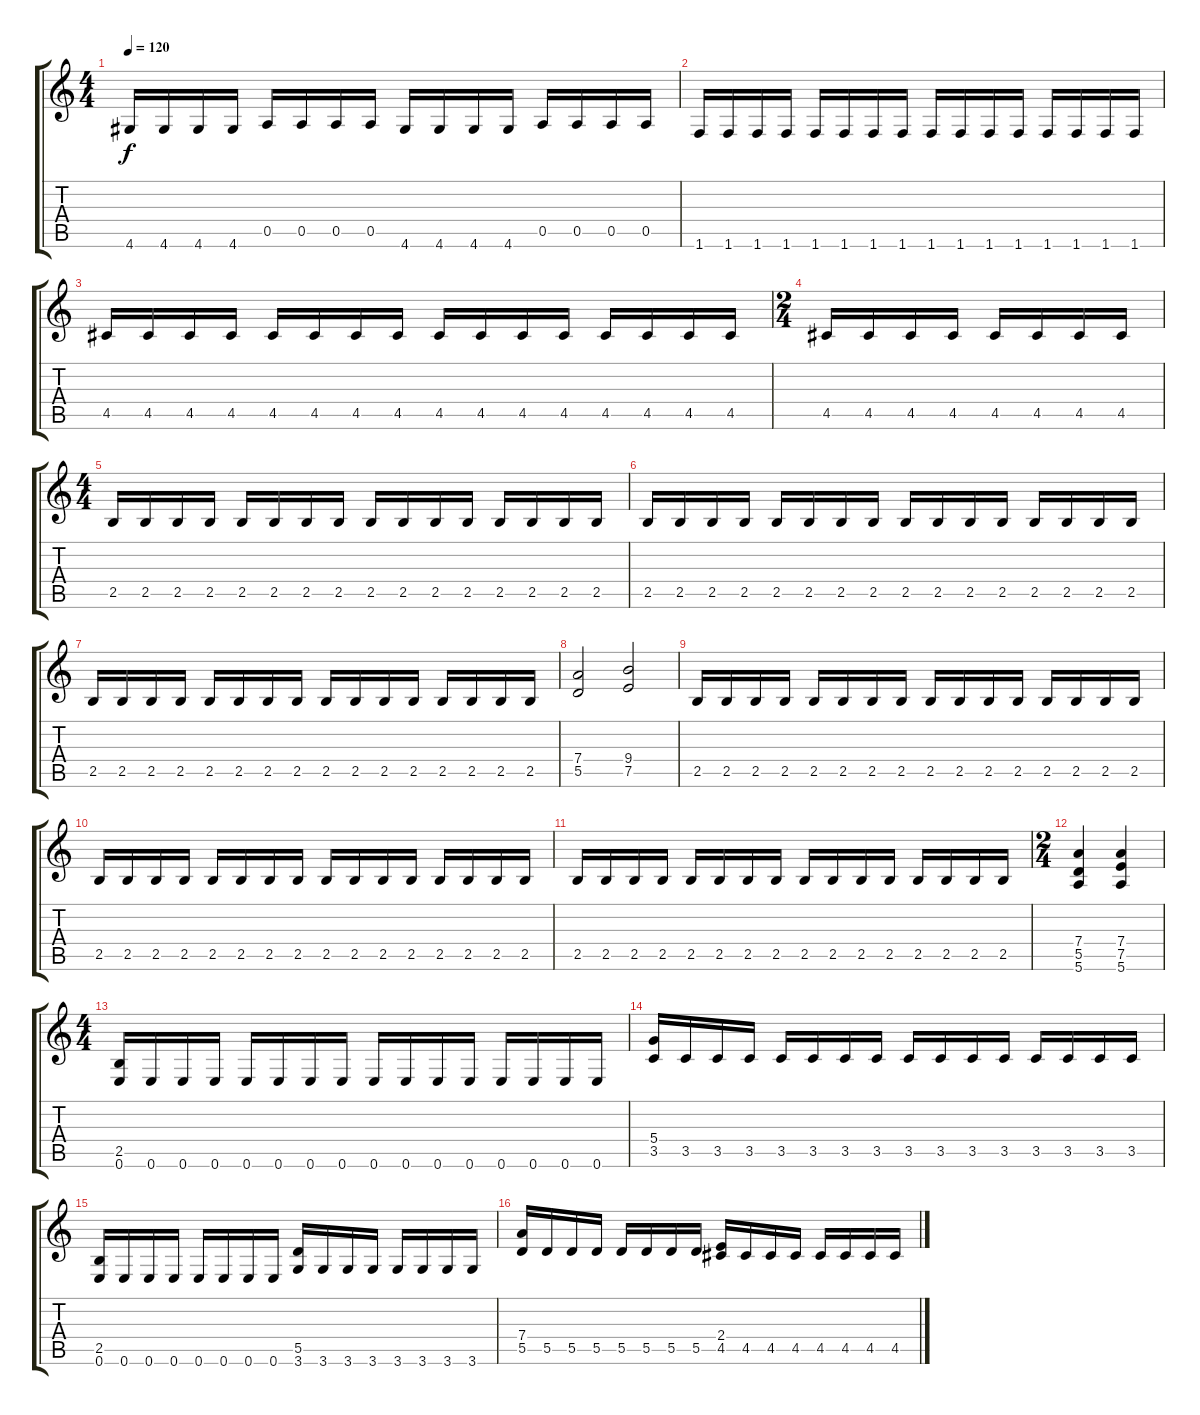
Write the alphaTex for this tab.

\track (" " " ") {instrument overdrivenguitar}
\staff {score tabs}
\tuning (E4 B3 G3 D3 A2 E2) {hide}
\ts (4 4)
\tempo 120
\clef g2
\ks c
4.6.16{dy f} 4.6.16 4.6.16 4.6.16 0.5.16 0.5.16 0.5.16 0.5.16 4.6.16 4.6.16 4.6.16 4.6.16 0.5.16 0.5.16 0.5.16 0.5.16 |
1.6.16 1.6.16 1.6.16 1.6.16 1.6.16 1.6.16 1.6.16 1.6.16 1.6.16 1.6.16 1.6.16 1.6.16 1.6.16 1.6.16 1.6.16 1.6.16 |
4.5.16 4.5.16 4.5.16 4.5.16 4.5.16 4.5.16 4.5.16 4.5.16 4.5.16 4.5.16 4.5.16 4.5.16 4.5.16 4.5.16 4.5.16 4.5.16 |
\ts (2 4)
4.5.16 4.5.16 4.5.16 4.5.16 4.5.16 4.5.16 4.5.16 4.5.16 |
\ts (4 4)
2.5.16 2.5.16 2.5.16 2.5.16 2.5.16 2.5.16 2.5.16 2.5.16 2.5.16 2.5.16 2.5.16 2.5.16 2.5.16 2.5.16 2.5.16 2.5.16 |
2.5.16 2.5.16 2.5.16 2.5.16 2.5.16 2.5.16 2.5.16 2.5.16 2.5.16 2.5.16 2.5.16 2.5.16 2.5.16 2.5.16 2.5.16 2.5.16 |
2.5.16 2.5.16 2.5.16 2.5.16 2.5.16 2.5.16 2.5.16 2.5.16 2.5.16 2.5.16 2.5.16 2.5.16 2.5.16 2.5.16 2.5.16 2.5.16 |
(7.4 5.5).2 (9.4 7.5).2 |
2.5.16 2.5.16 2.5.16 2.5.16 2.5.16 2.5.16 2.5.16 2.5.16 2.5.16 2.5.16 2.5.16 2.5.16 2.5.16 2.5.16 2.5.16 2.5.16 |
2.5.16 2.5.16 2.5.16 2.5.16 2.5.16 2.5.16 2.5.16 2.5.16 2.5.16 2.5.16 2.5.16 2.5.16 2.5.16 2.5.16 2.5.16 2.5.16 |
2.5.16 2.5.16 2.5.16 2.5.16 2.5.16 2.5.16 2.5.16 2.5.16 2.5.16 2.5.16 2.5.16 2.5.16 2.5.16 2.5.16 2.5.16 2.5.16 |
\ts (2 4)
(7.4 5.5 5.6).4 (7.4 7.5 5.6).4 |
\ts (4 4)
(2.5 0.6).16 0.6.16 0.6.16 0.6.16 0.6.16 0.6.16 0.6.16 0.6.16 0.6.16 0.6.16 0.6.16 0.6.16 0.6.16 0.6.16 0.6.16 0.6.16 |
(5.4 3.5).16 3.5.16 3.5.16 3.5.16 3.5.16 3.5.16 3.5.16 3.5.16 3.5.16 3.5.16 3.5.16 3.5.16 3.5.16 3.5.16 3.5.16 3.5.16 |
(2.5 0.6).16 0.6.16 0.6.16 0.6.16 0.6.16 0.6.16 0.6.16 0.6.16 (5.5 3.6).16 3.6.16 3.6.16 3.6.16 3.6.16 3.6.16 3.6.16 3.6.16 |
(7.4 5.5).16 5.5.16 5.5.16 5.5.16 5.5.16 5.5.16 5.5.16 5.5.16 (2.4 4.5).16 4.5.16 4.5.16 4.5.16 4.5.16 4.5.16 4.5.16 4.5.16
